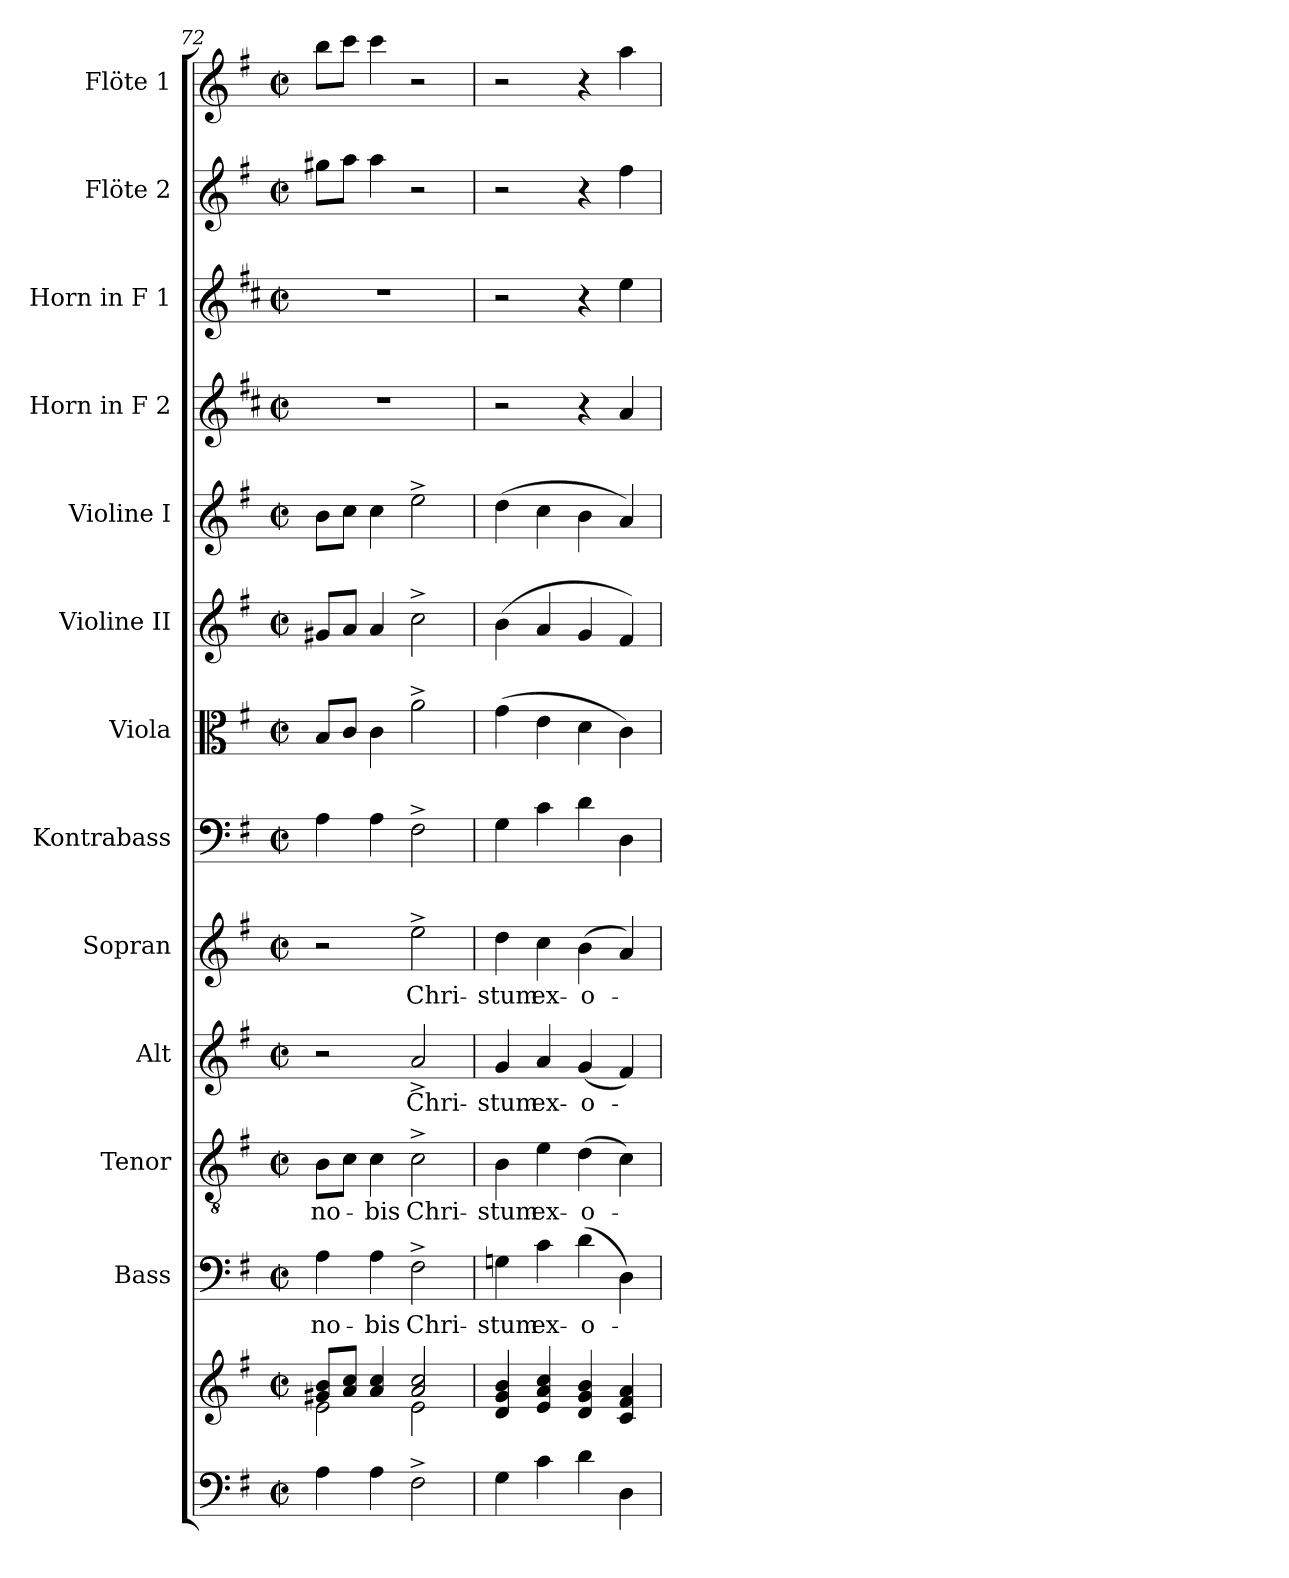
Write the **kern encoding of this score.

**kern	**kern	**kern	**text	**kern	**text	**kern	**text	**kern	**text	**kern	**kern	**kern	**kern	**kern	**kern	**kern	**kern
*part13	*part13	*part12	*part12	*part11	*part11	*part10	*part10	*part9	*part9	*part8	*part7	*part6	*part5	*part4	*part3	*part2	*part1
*staff14	*staff13	*staff12	*staff12	*staff11	*staff11	*staff10	*staff10	*staff9	*staff9	*staff8	*staff7	*staff6	*staff5	*staff4	*staff3	*staff2	*staff1
*	*	*I"Bass	*	*I"Tenor	*	*I"Alt	*	*I"Sopran	*	*I"Kontrabass	*I"Viola	*I"Violine II	*I"Violine I	*I"Horn in F 2	*I"Horn in F 1	*I"Flöte 2	*I"Flöte 1
*	*	*I'B.	*	*I'T.	*	*I'A.	*	*I'S.	*	*I'Kb.	*I'Vla.	*I'Vl. II	*I'Vl. I	*I'Hrn. F 2	*I'Hrn. F 1	*I'Fl. 2	*I'Fl. 1
*clefF4	*clefG2	*clefF4	*	*clefGv2	*	*clefG2	*	*clefG2	*	*clefF4	*clefC3	*clefG2	*clefG2	*clefG2	*clefG2	*clefG2	*clefG2
*	*	*	*	*	*	*	*	*	*	*ITrd7c12	*	*	*	*ITrd4c7	*ITrd4c7	*	*
*k[f#]	*k[f#]	*k[f#]	*	*k[f#]	*	*k[f#]	*	*k[f#]	*	*k[f#]	*k[f#]	*k[f#]	*k[f#]	*k[f#]	*k[f#]	*k[f#]	*k[f#]
*G:	*G:	*G:	*	*G:	*	*G:	*	*G:	*	*G:	*G:	*G:	*G:	*G:	*G:	*G:	*G:
*M2/2	*M2/2	*M2/2	*	*M2/2	*	*M2/2	*	*M2/2	*	*M2/2	*M2/2	*M2/2	*M2/2	*M2/2	*M2/2	*M2/2	*M2/2
*met(c|)	*met(c|)	*met(c|)	*	*met(c|)	*	*met(c|)	*	*met(c|)	*	*met(c|)	*met(c|)	*met(c|)	*met(c|)	*met(c|)	*met(c|)	*met(c|)	*met(c|)
=72	=72	=72	=72	=72	=72	=72	=72	=72	=72	=72	=72	=72	=72	=72	=72	=72	=72
*	*^	*	*	*	*	*	*	*	*	*	*	*	*	*	*	*	*
!	!	!	!	!LO:LY:b	!	!LO:LY:b	!	!	!	!	!	!	!	!	!	!	!	!
4A\	8g#X/ 8b/L	2e\	4A\	no-	8B\L	no-	2r	.	2r	.	4AA\	8B/L	8g#X/L	8b\L	1r	1r	8gg#X\L	8bb\L
.	8a/ 8cc/J	.	.	.	8c\J	.	.	.	.	.	.	8c/J	8a/J	8cc\J	.	.	8aa\J	8ccc\J
!	!	!	!	!LO:LY:b	!	!LO:LY:b	!	!	!	!	!	!	!	!	!	!	!	!
4A\	4a/ 4cc/	.	4A\	-bis	4c\	-bis	.	.	.	.	4AA\	4c\	4a/	4cc\	.	.	4aa\	4ccc\
!	!	!	!	!LO:LY:b	!	!LO:LY:b	!	!LO:LY:b	!	!LO:LY:b	!	!	!	!	!	!	!	!
2F#^>\	2a/ 2cc/	2e\	2F#^>\	Chri-	2c^>\	Chri-	2a^</	Chri-	2ee^>\	Chri-	2FF#^>\	2a^>\	2cc^>\	2ee^>\	.	.	2r	2r
=73	=73	=73	=73	=73	=73	=73	=73	=73	=73	=73	=73	=73	=73	=73	=73	=73	=73	=73
!	!	!	!	!LO:LY:b	!	!LO:LY:b	!	!LO:LY:b	!	!LO:LY:b	!	!	!	!	!	!	!	!
*	*v	*v	*	*	*	*	*	*	*	*	*	*	*	*	*	*	*	*
4G\	4d/ 4g/ 4b/	4Gn\	-stum	4B\	-stum	4g/	-stum	4dd\	-stum	4GG\	(>4g\	(>4b\	(>4dd\	2r	2r	2r	2r
!	!	!	!LO:LY:b	!	!LO:LY:b	!	!LO:LY:b	!	!LO:LY:b	!	!	!	!	!	!	!	!
4c\	4e/ 4a/ 4cc/	4c\	ex-	4e\	ex-	4a/	ex-	4cc\	ex-	4C\	4e\	4a/	4cc\	.	.	.	.
!	!	!	!LO:LY:b	!	!LO:LY:b	!	!LO:LY:b	!	!LO:LY:b	!	!	!	!	!	!	!	!
4d\	4d/ 4g/ 4b/	(>4d\	-o-	(>4d\	-o-	(<4g/	-o-	(>4b\	-o-	4D\	4d\	4g/	4b\	4r	4r	4r	4r
4D\	4c/ 4f#/ 4a/	4D\)	.	4c\)	.	4f#/)	.	4a/)	.	4DD\	4c\)	4f#/)	4a/)	4d/	4a\	4ff#\	4aa\
=	=	=	=	=	=	=	=	=	=	=	=	=	=	=	=	=	=
*-	*-	*-	*-	*-	*-	*-	*-	*-	*-	*-	*-	*-	*-	*-	*-	*-	*-
